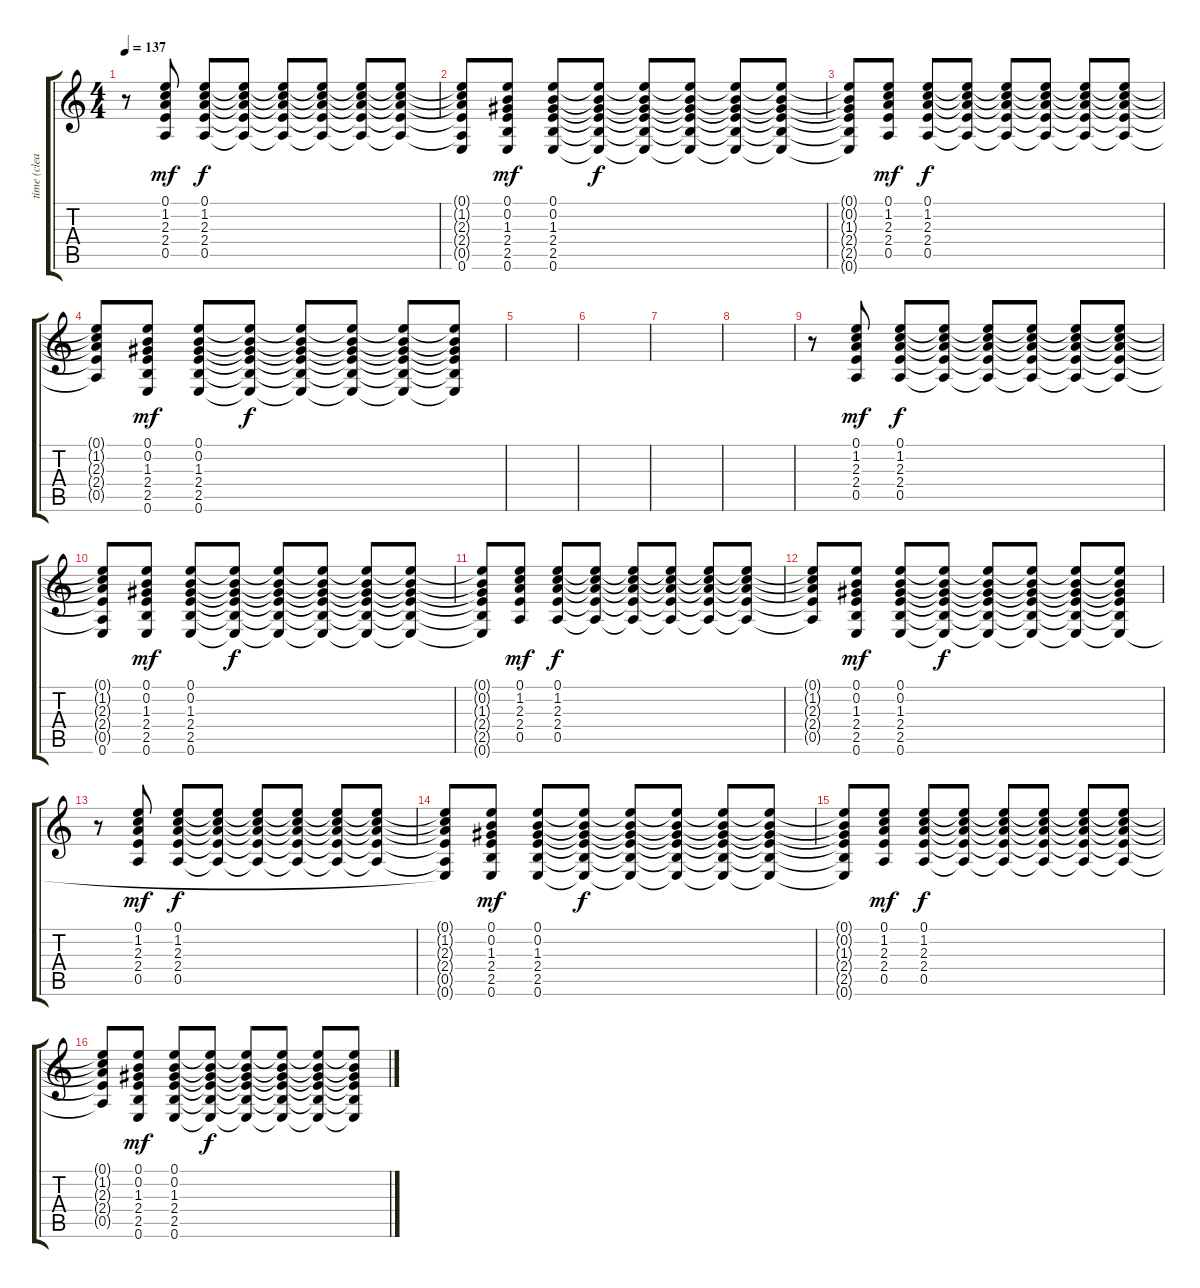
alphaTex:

\track ("time (clean)" "time (clea") {instrument electricguitarclean}
\staff {score tabs}
\tuning (E4 B3 G3 D3 A2 E2) {hide}
\ts (4 4)
\tempo 137
\clef g2
\ks c
r.8{dy f} (0.1 1.2 2.3 2.4 0.5).8{dy mf} (0.1 1.2 2.3 2.4 0.5).8{dy f} (0.1{t} 1.2{t} 2.3{t} 2.4{t} 0.5{t}).8 (0.1{t} 1.2{t} 2.3{t} 2.4{t} 0.5{t}).8 (0.1{t} 1.2{t} 2.3{t} 2.4{t} 0.5{t}).8 (0.1{t} 1.2{t} 2.3{t} 2.4{t} 0.5{t}).8 (0.1{t} 1.2{t} 2.3{t} 2.4{t} 0.5{t}).8 |
(0.1{t} 1.2{t} 2.3{t} 2.4{t} 0.5{t} 0.6{t}).8 (0.1 0.2 1.3 2.4 2.5 0.6).8{dy mf} (0.1 0.2 1.3 2.4 2.5 0.6).8 (0.1{t} 0.2{t} 1.3{t} 2.4{t} 2.5{t} 0.6{t}).8{dy f} (0.1{t} 0.2{t} 1.3{t} 2.4{t} 2.5{t} 0.6{t}).8 (0.1{t} 0.2{t} 1.3{t} 2.4{t} 2.5{t} 0.6{t}).8 (0.1{t} 0.2{t} 1.3{t} 2.4{t} 2.5{t} 0.6{t}).8 (0.1{t} 0.2{t} 1.3{t} 2.4{t} 2.5{t} 0.6{t}).8 |
(0.1{t} 0.2{t} 1.3{t} 2.4{t} 2.5{t} 0.6{t}).8 (0.1 1.2 2.3 2.4 0.5).8{dy mf} (0.1 1.2 2.3 2.4 0.5).8{dy f} (0.1{t} 1.2{t} 2.3{t} 2.4{t} 0.5{t}).8 (0.1{t} 1.2{t} 2.3{t} 2.4{t} 0.5{t}).8 (0.1{t} 1.2{t} 2.3{t} 2.4{t} 0.5{t}).8 (0.1{t} 1.2{t} 2.3{t} 2.4{t} 0.5{t}).8 (0.1{t} 1.2{t} 2.3{t} 2.4{t} 0.5{t}).8 |
(0.1{t} 1.2{t} 2.3{t} 2.4{t} 0.5{t}).8 (0.1 0.2 1.3 2.4 2.5 0.6).8{dy mf} (0.1 0.2 1.3 2.4 2.5 0.6).8 (0.1{t} 0.2{t} 1.3{t} 2.4{t} 2.5{t} 0.6{t}).8{dy f} (0.1{t} 0.2{t} 1.3{t} 2.4{t} 2.5{t} 0.6{t}).8 (0.1{t} 0.2{t} 1.3{t} 2.4{t} 2.5{t} 0.6{t}).8 (0.1{t} 0.2{t} 1.3{t} 2.4{t} 2.5{t} 0.6{t}).8 (0.1{t} 0.2{t} 1.3{t} 2.4{t} 2.5{t} 0.6{t}).8 |
|
|
|
|
r.8 (0.1 1.2 2.3 2.4 0.5).8{dy mf} (0.1 1.2 2.3 2.4 0.5).8{dy f} (0.1{t} 1.2{t} 2.3{t} 2.4{t} 0.5{t}).8 (0.1{t} 1.2{t} 2.3{t} 2.4{t} 0.5{t}).8 (0.1{t} 1.2{t} 2.3{t} 2.4{t} 0.5{t}).8 (0.1{t} 1.2{t} 2.3{t} 2.4{t} 0.5{t}).8 (0.1{t} 1.2{t} 2.3{t} 2.4{t} 0.5{t}).8 |
(0.1{t} 1.2{t} 2.3{t} 2.4{t} 0.5{t} 0.6).8 (0.1 0.2 1.3 2.4 2.5 0.6).8{dy mf} (0.1 0.2 1.3 2.4 2.5 0.6).8 (0.1{t} 0.2{t} 1.3{t} 2.4{t} 2.5{t} 0.6{t}).8{dy f} (0.1{t} 0.2{t} 1.3{t} 2.4{t} 2.5{t} 0.6{t}).8 (0.1{t} 0.2{t} 1.3{t} 2.4{t} 2.5{t} 0.6{t}).8 (0.1{t} 0.2{t} 1.3{t} 2.4{t} 2.5{t} 0.6{t}).8 (0.1{t} 0.2{t} 1.3{t} 2.4{t} 2.5{t} 0.6{t}).8 |
(0.1{t} 0.2{t} 1.3{t} 2.4{t} 2.5{t} 0.6{t}).8 (0.1 1.2 2.3 2.4 0.5).8{dy mf} (0.1 1.2 2.3 2.4 0.5).8{dy f} (0.1{t} 1.2{t} 2.3{t} 2.4{t} 0.5{t}).8 (0.1{t} 1.2{t} 2.3{t} 2.4{t} 0.5{t}).8 (0.1{t} 1.2{t} 2.3{t} 2.4{t} 0.5{t}).8 (0.1{t} 1.2{t} 2.3{t} 2.4{t} 0.5{t}).8 (0.1{t} 1.2{t} 2.3{t} 2.4{t} 0.5{t}).8 |
(0.1{t} 1.2{t} 2.3{t} 2.4{t} 0.5{t}).8 (0.1 0.2 1.3 2.4 2.5 0.6).8{dy mf} (0.1 0.2 1.3 2.4 2.5 0.6).8 (0.1{t} 0.2{t} 1.3{t} 2.4{t} 2.5{t} 0.6{t}).8{dy f} (0.1{t} 0.2{t} 1.3{t} 2.4{t} 2.5{t} 0.6{t}).8 (0.1{t} 0.2{t} 1.3{t} 2.4{t} 2.5{t} 0.6{t}).8 (0.1{t} 0.2{t} 1.3{t} 2.4{t} 2.5{t} 0.6{t}).8 (0.1{t} 0.2{t} 1.3{t} 2.4{t} 2.5{t} 0.6{t}).8 |
r.8 (0.1 1.2 2.3 2.4 0.5).8{dy mf} (0.1 1.2 2.3 2.4 0.5).8{dy f} (0.1{t} 1.2{t} 2.3{t} 2.4{t} 0.5{t}).8 (0.1{t} 1.2{t} 2.3{t} 2.4{t} 0.5{t}).8 (0.1{t} 1.2{t} 2.3{t} 2.4{t} 0.5{t}).8 (0.1{t} 1.2{t} 2.3{t} 2.4{t} 0.5{t}).8 (0.1{t} 1.2{t} 2.3{t} 2.4{t} 0.5{t}).8 |
(0.1{t} 1.2{t} 2.3{t} 2.4{t} 0.5{t} 0.6{t}).8 (0.1 0.2 1.3 2.4 2.5 0.6).8{dy mf} (0.1 0.2 1.3 2.4 2.5 0.6).8 (0.1{t} 0.2{t} 1.3{t} 2.4{t} 2.5{t} 0.6{t}).8{dy f} (0.1{t} 0.2{t} 1.3{t} 2.4{t} 2.5{t} 0.6{t}).8 (0.1{t} 0.2{t} 1.3{t} 2.4{t} 2.5{t} 0.6{t}).8 (0.1{t} 0.2{t} 1.3{t} 2.4{t} 2.5{t} 0.6{t}).8 (0.1{t} 0.2{t} 1.3{t} 2.4{t} 2.5{t} 0.6{t}).8 |
(0.1{t} 0.2{t} 1.3{t} 2.4{t} 2.5{t} 0.6{t}).8 (0.1 1.2 2.3 2.4 0.5).8{dy mf} (0.1 1.2 2.3 2.4 0.5).8{dy f} (0.1{t} 1.2{t} 2.3{t} 2.4{t} 0.5{t}).8 (0.1{t} 1.2{t} 2.3{t} 2.4{t} 0.5{t}).8 (0.1{t} 1.2{t} 2.3{t} 2.4{t} 0.5{t}).8 (0.1{t} 1.2{t} 2.3{t} 2.4{t} 0.5{t}).8 (0.1{t} 1.2{t} 2.3{t} 2.4{t} 0.5{t}).8 |
(0.1{t} 1.2{t} 2.3{t} 2.4{t} 0.5{t}).8 (0.1 0.2 1.3 2.4 2.5 0.6).8{dy mf} (0.1 0.2 1.3 2.4 2.5 0.6).8 (0.1{t} 0.2{t} 1.3{t} 2.4{t} 2.5{t} 0.6{t}).8{dy f} (0.1{t} 0.2{t} 1.3{t} 2.4{t} 2.5{t} 0.6{t}).8 (0.1{t} 0.2{t} 1.3{t} 2.4{t} 2.5{t} 0.6{t}).8 (0.1{t} 0.2{t} 1.3{t} 2.4{t} 2.5{t} 0.6{t}).8 (0.1{t} 0.2{t} 1.3{t} 2.4{t} 2.5{t} 0.6{t}).8
